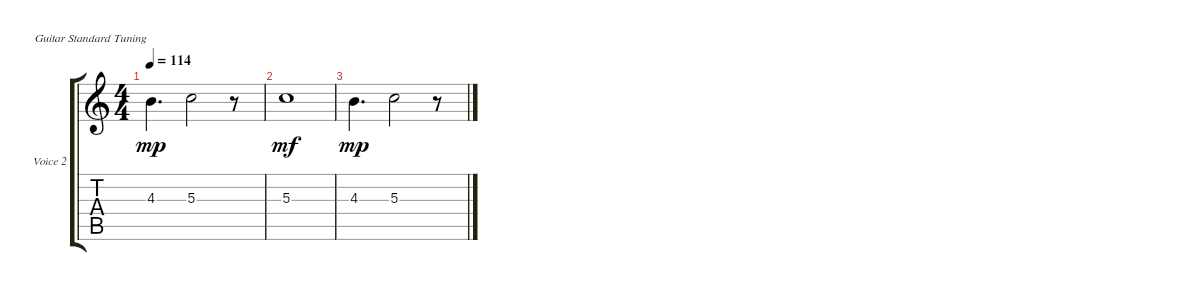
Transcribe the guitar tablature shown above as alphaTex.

\bracketExtendMode groupsimilarinstruments
\firstSystemTrackNameOrientation horizontal
\otherSystemsTrackNameOrientation horizontal
\track ("Voice 2" "Voice 2") {mute instrument acousticguitarsteel}
\staff {score tabs}
\tuning (E4 B3 G3 D3 A2 E2)
\ts (4 4)
\tempo 114
\clef g2
\scale
0.333333
\ks c
4.3.4{d dy mp} 5.3.2 r.8 |
\scale
0.333333 5.3.1{dy mf} |
\scale
0.333333 4.3.4{d dy mp} 5.3.2 r.8 |
\scale
0.333333
